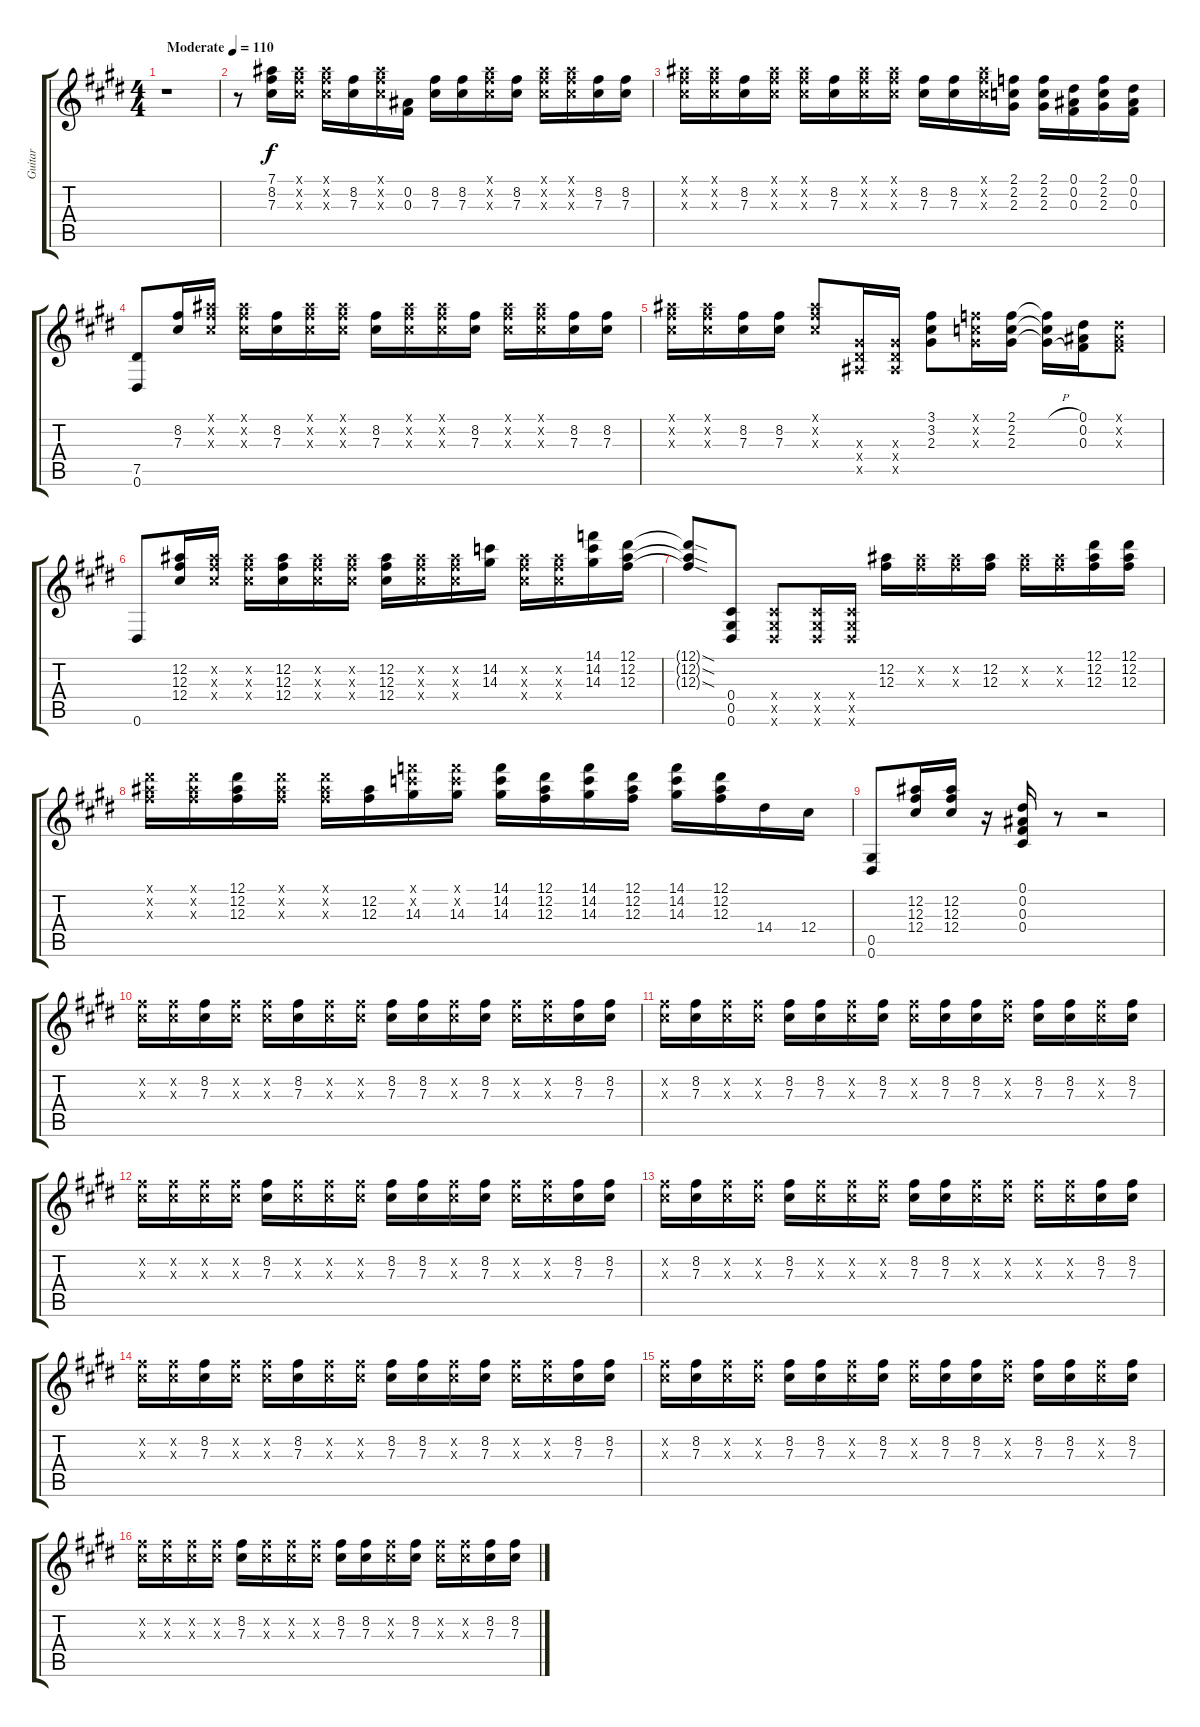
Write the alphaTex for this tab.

\track ("Guitar" "Guitar") {instrument distortionguitar}
\staff {score tabs}
\tuning (Eb4 Bb3 Gb3 Db3 Ab2 Eb2) {hide}
\ts (4 4)
\tempo (110 "Moderate")
\clef g2
\ks e
r.1{dy f instrument distortionguitar} |
r.8 (7.1 8.2 7.3).16 (7.1{x} 8.2{x} 7.3{x}).16 (7.1{x} 8.2{x} 7.3{x}).16 (8.2 7.3).16 (7.1{x} 8.2{x} 7.3{x}).16 (0.2 0.3).16 (8.2 7.3).16 (8.2 7.3).16 (7.1{x} 8.2{x} 7.3{x}).16 (8.2 7.3).16 (7.1{x} 8.2{x} 7.3{x}).16 (7.1{x} 8.2{x} 7.3{x}).16 (8.2 7.3).16 (8.2 7.3).16 |
(7.1{x} 8.2{x} 7.3{x}).16 (7.1{x} 8.2{x} 7.3{x}).16 (8.2 7.3).16 (7.1{x} 8.2{x} 7.3{x}).16 (7.1{x} 8.2{x} 7.3{x}).16 (8.2 7.3).16 (7.1{x} 8.2{x} 7.3{x}).16 (7.1{x} 8.2{x} 7.3{x}).16 (8.2 7.3).16 (8.2 7.3).16 (7.1{x} 8.2{x} 7.3{x}).16 (2.1 2.2 2.3).16 (2.1 2.2 2.3).16 (0.1 0.2 0.3).16 (2.1 2.2 2.3).16 (0.1 0.2 0.3).16 |
(7.5 0.6).8 (8.2 7.3).16 (7.1{x} 8.2{x} 7.3{x}).16 (7.1{x} 8.2{x} 7.3{x}).16 (8.2 7.3).16 (7.1{x} 8.2{x} 7.3{x}).16 (7.1{x} 8.2{x} 7.3{x}).16 (8.2 7.3).16 (7.1{x} 8.2{x} 7.3{x}).16 (7.1{x} 8.2{x} 7.3{x}).16 (8.2 7.3).16 (7.1{x} 8.2{x} 7.3{x}).16 (7.1{x} 8.2{x} 7.3{x}).16 (8.2 7.3).16 (8.2 7.3).16 |
(7.1{x} 8.2{x} 7.3{x}).16 (7.1{x} 8.2{x} 7.3{x}).16 (8.2 7.3).16 (8.2 7.3).16 (7.1{x} 8.2{x} 7.3{x}).8 (2.3{x} 2.4{x} 2.5{x}).16 (2.3{x} 2.4{x} 2.5{x}).16 (3.1 3.2 2.3).8 (2.1{x} 2.2{x} 2.3{x}).16 (2.1 2.2 2.3).16 (2.1{h t} 2.2{h t} 2.3{h t}).16 (0.1 0.2 0.3).16 (0.1{x} 0.2{x} 0.3{x}).8 |
0.6.8 (12.2 12.3 12.4).16 (12.2{x} 12.3{x} 12.4{x}).16 (12.2{x} 12.3{x} 12.4{x}).16 (12.2 12.3 12.4).16 (12.2{x} 12.3{x} 12.4{x}).16 (12.2{x} 12.3{x} 12.4{x}).16 (12.2 12.3 12.4).16 (12.2{x} 12.3{x} 12.4{x}).16 (12.2{x} 12.3{x} 12.4{x}).16 (14.2 14.3).16 (12.2{x} 12.3{x} 12.4{x}).16 (12.2{x} 12.3{x} 12.4{x}).16 (14.1 14.2 14.3).16 (12.1 12.2 12.3).16 |
(12.1{sod t} 12.2{sod t} 12.3{sod t}).8 (0.4 0.5 0.6).8 (0.4{x} 0.5{x} 0.6{x}).8 (0.4{x} 0.5{x} 0.6{x}).16 (0.4{x} 0.5{x} 0.6{x}).16 (12.2 12.3).16 (12.2{x} 12.3{x}).16 (12.2{x} 12.3{x}).16 (12.2 12.3).16 (12.2{x} 12.3{x}).16 (12.2{x} 12.3{x}).16 (12.1 12.2 12.3).16 (12.1 12.2 12.3).16 |
(12.1{x} 12.2{x} 12.3{x}).16 (12.1{x} 12.2{x} 12.3{x}).16 (12.1 12.2 12.3).16 (12.1{x} 12.2{x} 12.3{x}).16 (12.1{x} 12.2{x} 12.3{x}).16 (12.2 12.3).16 (14.1{x} 14.2{x} 14.3).16 (14.1{x} 14.2{x} 14.3).16 (14.1 14.2 14.3).16 (12.1 12.2 12.3).16 (14.1 14.2 14.3).16 (12.1 12.2 12.3).16 (14.1 14.2 14.3).16 (12.1 12.2 12.3).16 14.4.16 12.4.16 |
(0.5 0.6).8 (12.2 12.3 12.4).16 (12.2 12.3 12.4).16 r.16 (0.1 0.2 0.3 0.4).16 r.8 r.2 |
(8.2{x} 7.3{x}).16 (8.2{x} 7.3{x}).16 (8.2 7.3).16 (8.2{x} 7.3{x}).16 (8.2{x} 7.3{x}).16 (8.2 7.3).16 (8.2{x} 7.3{x}).16 (8.2{x} 7.3{x}).16 (8.2 7.3).16 (8.2 7.3).16 (8.2{x} 7.3{x}).16 (8.2 7.3).16 (8.2{x} 7.3{x}).16 (8.2{x} 7.3{x}).16 (8.2 7.3).16 (8.2 7.3).16 |
(8.2{x} 7.3{x}).16 (8.2 7.3).16 (8.2{x} 7.3{x}).16 (8.2{x} 7.3{x}).16 (8.2 7.3).16 (8.2 7.3).16 (8.2{x} 7.3{x}).16 (8.2 7.3).16 (8.2{x} 7.3{x}).16 (8.2 7.3).16 (8.2 7.3).16 (8.2{x} 7.3{x}).16 (8.2 7.3).16 (8.2 7.3).16 (8.2{x} 7.3{x}).16 (8.2 7.3).16 |
(8.2{x} 7.3{x}).16 (8.2{x} 7.3{x}).16 (8.2{x} 7.3{x}).16 (8.2{x} 7.3{x}).16 (8.2 7.3).16 (8.2{x} 7.3{x}).16 (8.2{x} 7.3{x}).16 (8.2{x} 7.3{x}).16 (8.2 7.3).16 (8.2 7.3).16 (8.2{x} 7.3{x}).16 (8.2 7.3).16 (8.2{x} 7.3{x}).16 (8.2{x} 7.3{x}).16 (8.2 7.3).16 (8.2 7.3).16 |
(8.2{x} 7.3{x}).16 (8.2 7.3).16 (8.2{x} 7.3{x}).16 (8.2{x} 7.3{x}).16 (8.2 7.3).16 (8.2{x} 7.3{x}).16 (8.2{x} 7.3{x}).16 (8.2{x} 7.3{x}).16 (8.2 7.3).16 (8.2 7.3).16 (8.2{x} 7.3{x}).16 (8.2{x} 7.3{x}).16 (8.2{x} 7.3{x}).16 (8.2{x} 7.3{x}).16 (8.2 7.3).16 (8.2 7.3).16 |
(8.2{x} 7.3{x}).16 (8.2{x} 7.3{x}).16 (8.2 7.3).16 (8.2{x} 7.3{x}).16 (8.2{x} 7.3{x}).16 (8.2 7.3).16 (8.2{x} 7.3{x}).16 (8.2{x} 7.3{x}).16 (8.2 7.3).16 (8.2 7.3).16 (8.2{x} 7.3{x}).16 (8.2 7.3).16 (8.2{x} 7.3{x}).16 (8.2{x} 7.3{x}).16 (8.2 7.3).16 (8.2 7.3).16 |
(8.2{x} 7.3{x}).16 (8.2 7.3).16 (8.2{x} 7.3{x}).16 (8.2{x} 7.3{x}).16 (8.2 7.3).16 (8.2 7.3).16 (8.2{x} 7.3{x}).16 (8.2 7.3).16 (8.2{x} 7.3{x}).16 (8.2 7.3).16 (8.2 7.3).16 (8.2{x} 7.3{x}).16 (8.2 7.3).16 (8.2 7.3).16 (8.2{x} 7.3{x}).16 (8.2 7.3).16 |
(8.2{x} 7.3{x}).16 (8.2{x} 7.3{x}).16 (8.2{x} 7.3{x}).16 (8.2{x} 7.3{x}).16 (8.2 7.3).16 (8.2{x} 7.3{x}).16 (8.2{x} 7.3{x}).16 (8.2{x} 7.3{x}).16 (8.2 7.3).16 (8.2 7.3).16 (8.2{x} 7.3{x}).16 (8.2 7.3).16 (8.2{x} 7.3{x}).16 (8.2{x} 7.3{x}).16 (8.2 7.3).16 (8.2 7.3).16
